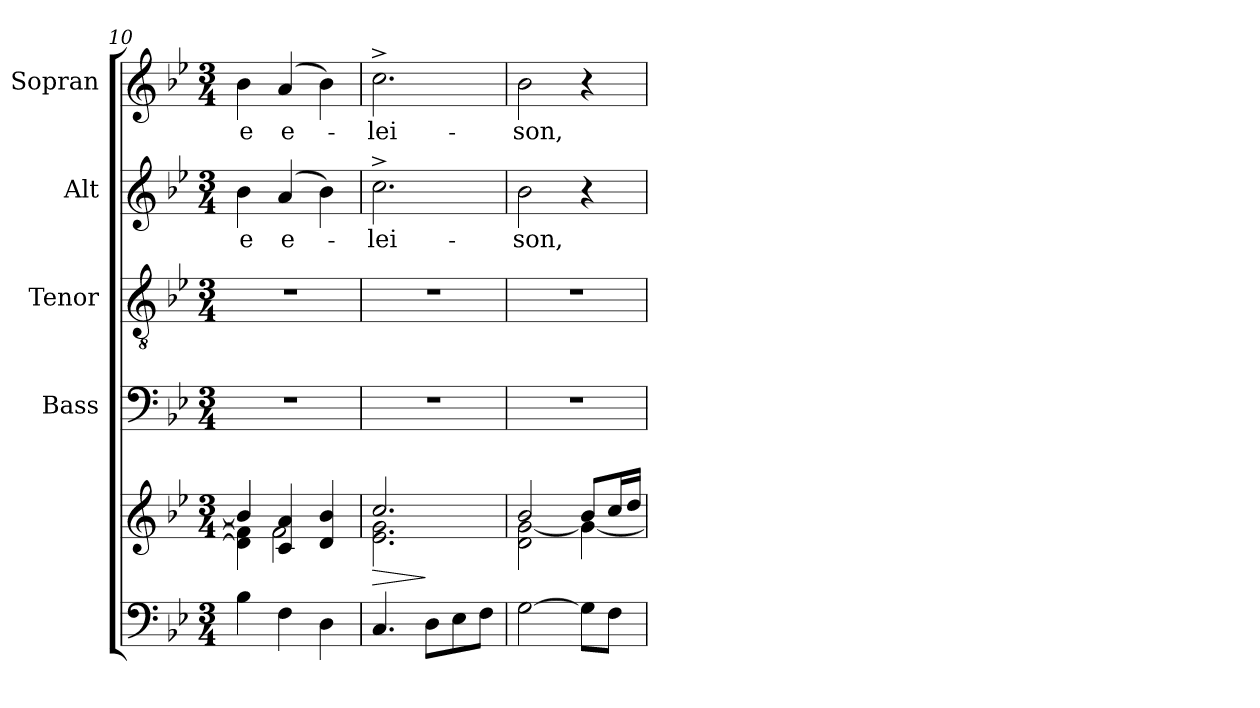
**kern	**kern	**dynam	**kern	**kern	**kern	**text	**kern	**text
*part5	*part5	*part5	*part4	*part3	*part2	*part2	*part1	*part1
*staff6	*staff5	*staff5/6	*staff4	*staff3	*staff2	*staff2	*staff1	*staff1
*	*	*	*I"Bass	*I"Tenor	*I"Alt	*	*I"Sopran	*
*	*	*	*I'B.	*I'T.	*I'A.	*	*I'S.	*
!!LO:LB:g=z
*clefF4	*clefG2	*	*clefF4	*clefGv2	*clefG2	*	*clefG2	*
*k[b-e-]	*k[b-e-]	*	*k[b-e-]	*k[b-e-]	*k[b-e-]	*	*k[b-e-]	*
*B-:	*B-:	*	*B-:	*B-:	*B-:	*	*B-:	*
*M3/4	*M3/4	*	*M3/4	*M3/4	*M3/4	*	*M3/4	*
=10	=10	=10	=10	=10	=10	=10	=10	=10
*	*^	*	*	*	*	*	*	*
!	!	!	!	!	!	!	!LO:LY:b	!	!LO:LY:b
4B-\	4b-/]	4d\] 4f\]	.	2.r	2.r	4b-\	-e	4b-\	-e
!	!	!	!	!	!	!	!LO:LY:b	!	!LO:LY:b
4F\	4c/ 4a/	2f\	.	.	.	(4a/	e-	(4a/	e-
4D\	4d/ 4b-/	.	.	.	.	4b-\)	.	4b-\)	.
=11	=11	=11	=11	=11	=11	=11	=11	=11	=11
!	!	!	!LO:HP:b	!	!	!	!LO:LY:b	!	!LO:LY:b
4.C/	2.cc/	2.e-\ 2.g\	>	2.r	2.r	2.cc^>\	-lei-	2.cc^>\	-lei-
8D\L	.	.	]	.	.	.	.	.	.
8E-\	.	.	.	.	.	.	.	.	.
8F\J	.	.	.	.	.	.	.	.	.
=12	=12	=12	=12	=12	=12	=12	=12	=12	=12
!	!	!	!	!	!	!	!LO:LY:b	!	!LO:LY:b
[2G\	2b-/	2d\ [<2g\	.	2.r	2.r	2b-\	-son,	2b-\	-son,
8G\L]	8b-/L	4g\_	.	.	.	4r	.	4r	.
8F\J	16cc/L	.	.	.	.	.	.	.	.
.	16dd/JJ	.	.	.	.	.	.	.	.
*	*v	*v	*	*	*	*	*	*	*
=	=	=	=	=	=	=	=	=
*-	*-	*-	*-	*-	*-	*-	*-	*-
